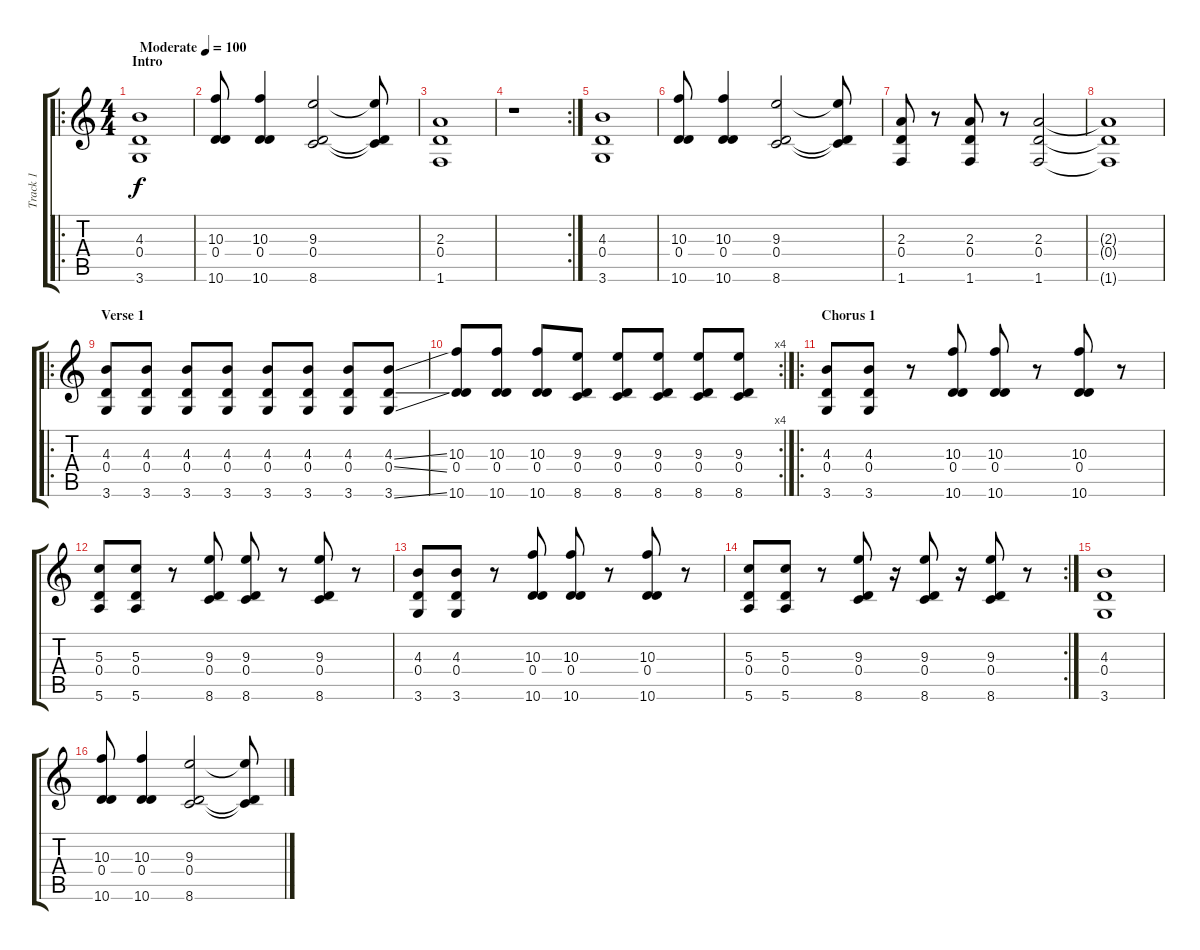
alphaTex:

\track ("Track 1" "Track 1") {instrument electricguitarjazz}
\staff {score tabs}
\tuning (E4 B3 G3 D3 A2 E2) {hide}
\ro
\ts (4 4)
\section ("" "Intro")
\tempo (100 "Moderate")
\clef g2
\ks c
(4.3 0.4 3.6).1{dy f instrument electricguitarjazz} |
(10.3 0.4 10.6).8 (10.3 0.4 10.6).4 (9.3 0.4 8.6).2 (9.3{t} 0.4{t} 8.6{t}).8 |
(2.3 0.4 1.6).1 |
\rc 2
r.1 |
(4.3 0.4 3.6).1 |
(10.3 0.4 10.6).8 (10.3 0.4 10.6).4 (9.3 0.4 8.6).2 (9.3{t} 0.4{t} 8.6{t}).8 |
(2.3 0.4 1.6).8 r.8 (2.3 0.4 1.6).8 r.8 (2.3 0.4 1.6).2 |
(2.3{t} 0.4{t} 1.6{t}).1 |
\ro
\section ("" "Verse 1")
(4.3 0.4 3.6).8 (4.3 0.4 3.6).8 (4.3 0.4 3.6).8 (4.3 0.4 3.6).8 (4.3 0.4 3.6).8 (4.3 0.4 3.6).8 (4.3 0.4 3.6).8 (4.3{ss} 0.4{ss} 3.6{ss}).8 |
\rc 4
(10.3 0.4 10.6).8 (10.3 0.4 10.6).8 (10.3 0.4 10.6).8 (9.3 0.4 8.6).8 (9.3 0.4 8.6).8 (9.3 0.4 8.6).8 (9.3 0.4 8.6).8 (9.3 0.4 8.6).8 |
\ro
\section ("" "Chorus 1")
(4.3 0.4 3.6).8 (4.3 0.4 3.6).8 r.8 (10.3 0.4 10.6).8 (10.3 0.4 10.6).8 r.8 (10.3 0.4 10.6).8 r.8 |
(5.3 0.4 5.6).8 (5.3 0.4 5.6).8 r.8 (9.3 0.4 8.6).8 (9.3 0.4 8.6).8 r.8 (9.3 0.4 8.6).8 r.8 |
(4.3 0.4 3.6).8 (4.3 0.4 3.6).8 r.8 (10.3 0.4 10.6).8 (10.3 0.4 10.6).8 r.8 (10.3 0.4 10.6).8 r.8 |
\rc 2
(5.3 0.4 5.6).8 (5.3 0.4 5.6).8 r.8 (9.3 0.4 8.6).8 r.16 (9.3 0.4 8.6).8 r.16 (9.3 0.4 8.6).8 r.8 |
(4.3 0.4 3.6).1 |
(10.3 0.4 10.6).8 (10.3 0.4 10.6).4 (9.3 0.4 8.6).2 (9.3{t} 0.4{t} 8.6{t}).8
